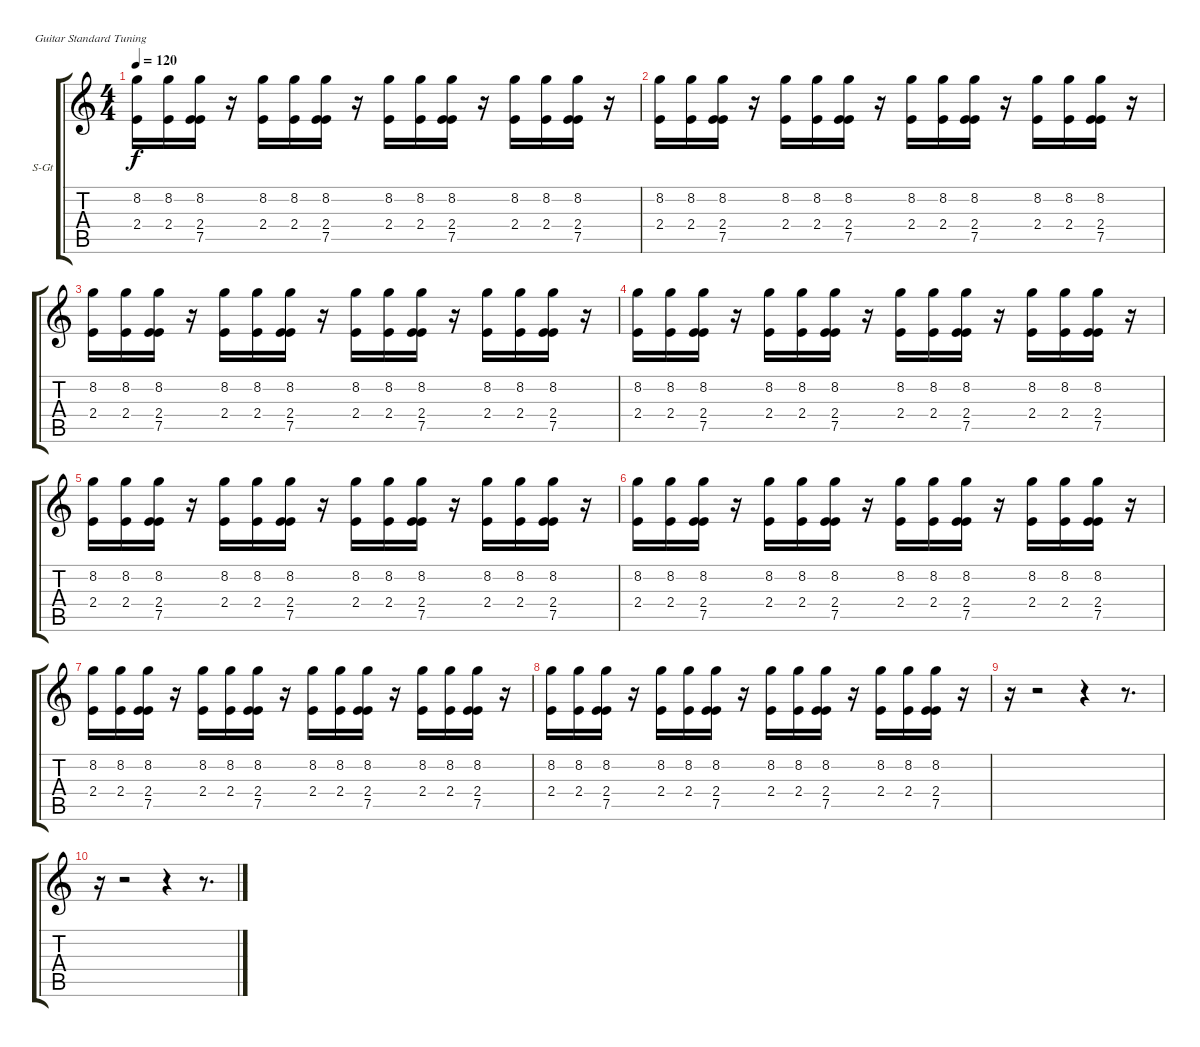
\bracketExtendMode groupsimilarinstruments
\firstSystemTrackNameOrientation horizontal
\otherSystemsTrackNameOrientation horizontal
\track ("Эффект I" "S-Gt") {instrument pad3polysynth}
\staff {score tabs}
\tuning (E4 B3 G3 D3 A2 E2)
\displaytranspose 12
\ts (4 4)
\tempo 120
\clef g2
\ks c
(8.2 2.4).16{dy f} (8.2 2.4).16 (8.2 2.4 7.5).16 r.16 (8.2 2.4).16 (8.2 2.4).16 (8.2 2.4 7.5).16 r.16 (8.2 2.4).16 (8.2 2.4).16 (8.2 2.4 7.5).16 r.16 (8.2 2.4).16 (8.2 2.4).16 (8.2 2.4 7.5).16 r.16 |
(8.2 2.4).16 (8.2 2.4).16 (8.2 2.4 7.5).16 r.16 (8.2 2.4).16 (8.2 2.4).16 (8.2 2.4 7.5).16 r.16 (8.2 2.4).16 (8.2 2.4).16 (8.2 2.4 7.5).16 r.16 (8.2 2.4).16 (8.2 2.4).16 (8.2 2.4 7.5).16 r.16 |
(8.2 2.4).16 (8.2 2.4).16 (8.2 2.4 7.5).16 r.16 (8.2 2.4).16 (8.2 2.4).16 (8.2 2.4 7.5).16 r.16 (8.2 2.4).16 (8.2 2.4).16 (8.2 2.4 7.5).16 r.16 (8.2 2.4).16 (8.2 2.4).16 (8.2 2.4 7.5).16 r.16 |
(8.2 2.4).16 (8.2 2.4).16 (8.2 2.4 7.5).16 r.16 (8.2 2.4).16 (8.2 2.4).16 (8.2 2.4 7.5).16 r.16 (8.2 2.4).16 (8.2 2.4).16 (8.2 2.4 7.5).16 r.16 (8.2 2.4).16 (8.2 2.4).16 (8.2 2.4 7.5).16 r.16 |
(8.2 2.4).16 (8.2 2.4).16 (8.2 2.4 7.5).16 r.16 (8.2 2.4).16 (8.2 2.4).16 (8.2 2.4 7.5).16 r.16 (8.2 2.4).16 (8.2 2.4).16 (8.2 2.4 7.5).16 r.16 (8.2 2.4).16 (8.2 2.4).16 (8.2 2.4 7.5).16 r.16 |
(8.2 2.4).16 (8.2 2.4).16 (8.2 2.4 7.5).16 r.16 (8.2 2.4).16 (8.2 2.4).16 (8.2 2.4 7.5).16 r.16 (8.2 2.4).16 (8.2 2.4).16 (8.2 2.4 7.5).16 r.16 (8.2 2.4).16 (8.2 2.4).16 (8.2 2.4 7.5).16 r.16 |
(8.2 2.4).16 (8.2 2.4).16 (8.2 2.4 7.5).16 r.16 (8.2 2.4).16 (8.2 2.4).16 (8.2 2.4 7.5).16 r.16 (8.2 2.4).16 (8.2 2.4).16 (8.2 2.4 7.5).16 r.16 (8.2 2.4).16 (8.2 2.4).16 (8.2 2.4 7.5).16 r.16 |
(8.2 2.4).16 (8.2 2.4).16 (8.2 2.4 7.5).16 r.16 (8.2 2.4).16 (8.2 2.4).16 (8.2 2.4 7.5).16 r.16 (8.2 2.4).16 (8.2 2.4).16 (8.2 2.4 7.5).16 r.16 (8.2 2.4).16 (8.2 2.4).16 (8.2 2.4 7.5).16 r.16 |
r.16 r.2 r.4 r.8{d} |
r.16 r.2 r.4 r.8{d}
